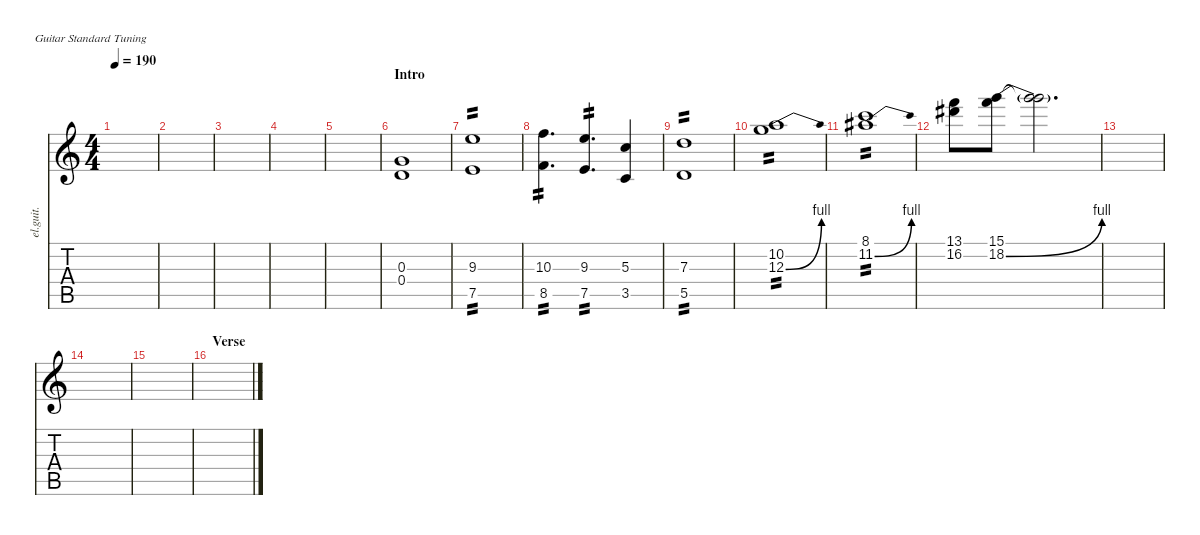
\defaultSystemsLayout 4
\hideDynamics
\bracketExtendMode nobrackets
\track ("rhythm" "el.guit.") {instrument electricguitarclean}
\staff {score tabs}
\tuning (E4 B3 G3 D3 A2 E2)
\ts (4 4)
\tempo 190
\clef g2
\ks c
|
|
|
|
|
\section ("" "Intro")
(0.3 0.4).1{beam Up} |
(9.3 7.5).1{tp 2 beam Up} |
(10.3 8.5).4{d tp 2 beam Down} (7.5 9.3).4{d tp 2 beam Up} (5.3 3.5).4{beam Up} |
(5.5 7.3).1{tp 2 beam Up} |
(10.2 12.3{be (bend 0 0 15 4)}).1{tp 2 beam Down} |
(8.1 11.2{be (bend 0 0 15 4) acc #}).1{tp 2 beam Down} |
(13.1 16.2{acc #}).8{beam Down} (15.1 18.2{be (bend 0 0 15 4)}).8{beam Down} (15.1{t} 18.2{t}).2{d beam Down} |
|
|
|
\section ("" "Verse")
